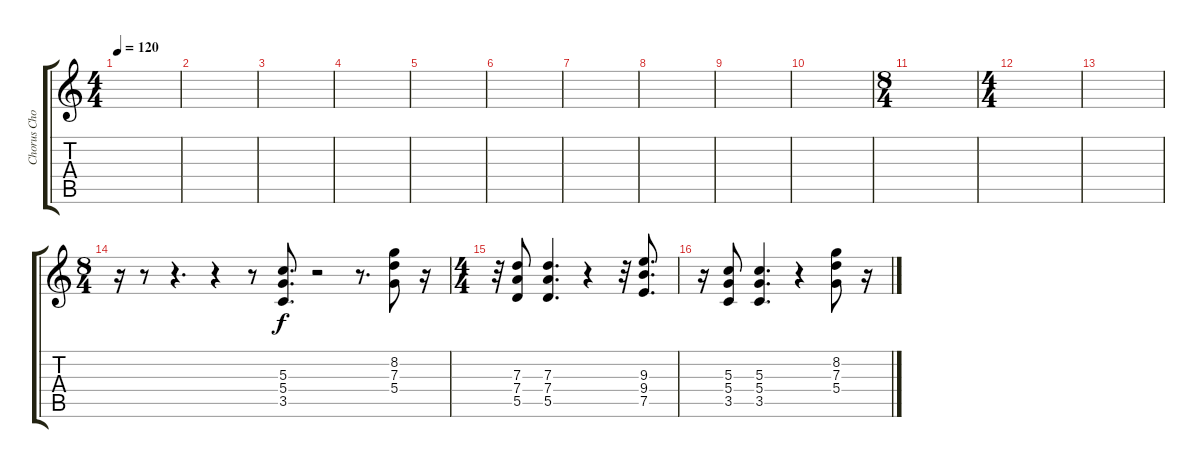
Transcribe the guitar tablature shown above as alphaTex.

\track ("Chorus Chords" "Chorus Cho") {instrument overdrivenguitar}
\staff {score tabs}
\tuning (E4 B3 G3 D3 A2 E2) {hide}
\ts (4 4)
\tempo 120
\clef g2
\ks c
|
|
|
|
|
|
|
|
|
|
\ts (8 4)
|
\ts (4 4)
|
|
\ts (8 4)
r.16 r.8 r.4{d} r.4 r.8 (5.3 5.4 3.5).8{d} r.2 r.8{d} (8.2 7.3 5.4).8 r.16 |
\ts (4 4)
r.32 (7.3 7.4 5.5).8 (7.3 7.4 5.5).4{d} r.4 r.32 (9.3 9.4 7.5).8{d} |
r.16 (5.3 5.4 3.5).8 (5.3 5.4 3.5).4{d} r.4 (8.2 7.3 5.4).8 r.16
